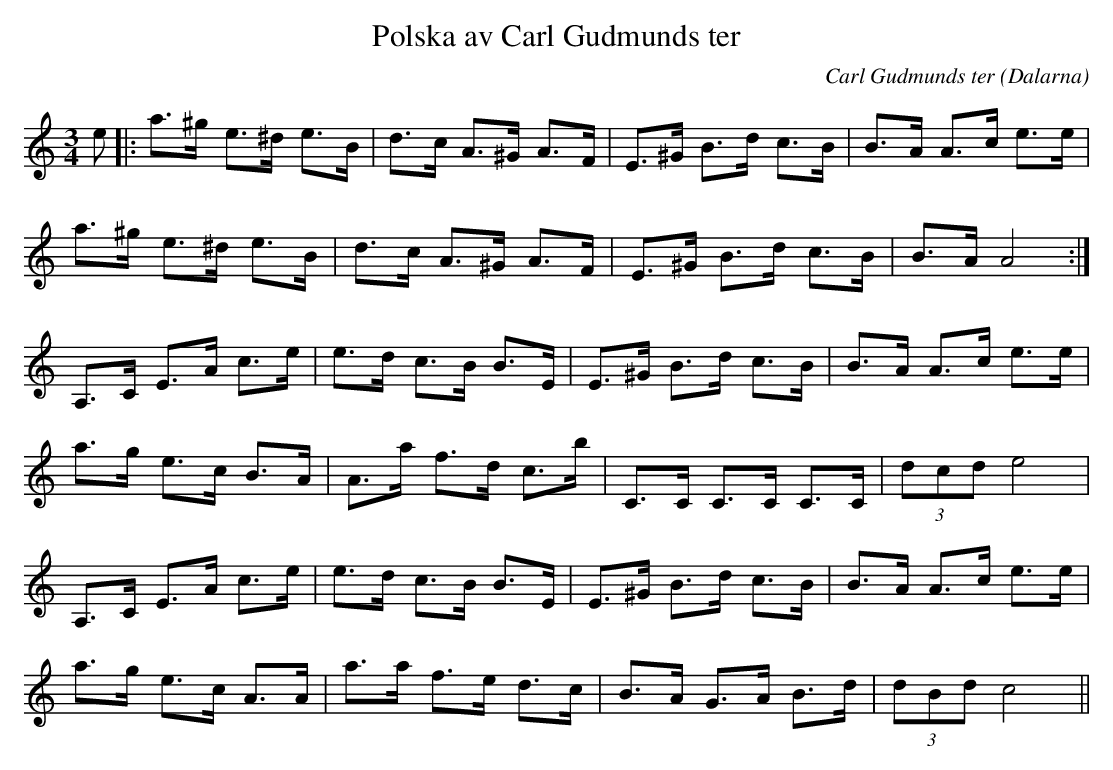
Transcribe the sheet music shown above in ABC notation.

X:1
T:Polska av Carl Gudmunds ter
C:Carl Gudmunds ter
O:Dalarna
M:3/4
L:1/8
K:Am
e|:a>^g e>^d e>B|d>c A>^G A>F|E>^G B>d c>B|B>A A>c e>e|
a>^g e>^d e>B|d>c A>^G A>F|E>^G B>d c>B|B>A A4:|
A,>C E>A c>e|e>d c>B B>E|E>^G B>d c>B|B>A A>c e>e|
a>g e>c B>A|A>a f>d c>b|C>C C>C C>C|(3 dcd e4|
A,>C E>A c>e|e>d c>B B>E|E>^G B>d c>B|B>A A>c e>e|
a>g e>c A>A|a>a f>e d>c|B>A G>A B>d|(3 dBd c4||
